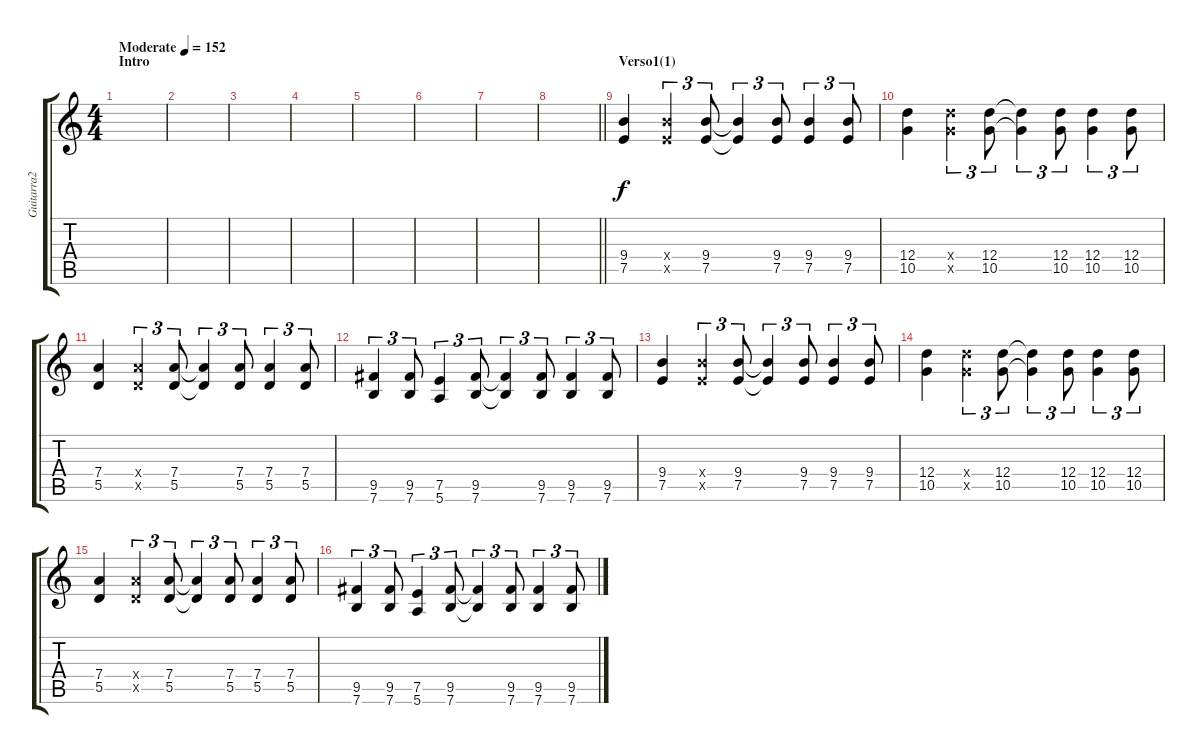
\track ("Guitarra2" "Guitarra2") {instrument distortionguitar}
\staff {score tabs}
\tuning (E4 B3 G3 D3 A2 E2) {hide}
\ts (4 4)
\section ("" "Intro")
\tempo (152 "Moderate")
\clef g2
\ks c
|
|
|
|
|
|
|
\barLineRight lightlight
|
\section ("" "Verso1(1)")
(9.4 7.5).4 (9.4{x} 7.5{x}).4{tu (3 2)} (9.4 7.5).8{tu (3 2)} (9.4{t} 7.5{t}).4{tu (3 2)} (9.4 7.5).8{tu (3 2)} (9.4 7.5).4{tu (3 2)} (9.4 7.5).8{tu (3 2)} |
(12.4 10.5).4 (12.4{x} 10.5{x}).4{tu (3 2)} (12.4 10.5).8{tu (3 2)} (12.4{t} 10.5{t}).4{tu (3 2)} (12.4 10.5).8{tu (3 2)} (12.4 10.5).4{tu (3 2)} (12.4 10.5).8{tu (3 2)} |
(7.4 5.5).4 (7.4{x} 5.5{x}).4{tu (3 2)} (7.4 5.5).8{tu (3 2)} (7.4{t} 5.5{t}).4{tu (3 2)} (7.4 5.5).8{tu (3 2)} (7.4 5.5).4{tu (3 2)} (7.4 5.5).8{tu (3 2)} |
(9.5 7.6).4{tu (3 2)} (9.5 7.6).8{tu (3 2)} (7.5 5.6).4{tu (3 2)} (9.5 7.6).8{tu (3 2)} (9.5{t} 7.6{t}).4{tu (3 2)} (9.5 7.6).8{tu (3 2)} (9.5 7.6).4{tu (3 2)} (9.5 7.6).8{tu (3 2)} |
(9.4 7.5).4 (9.4{x} 7.5{x}).4{tu (3 2)} (9.4 7.5).8{tu (3 2)} (9.4{t} 7.5{t}).4{tu (3 2)} (9.4 7.5).8{tu (3 2)} (9.4 7.5).4{tu (3 2)} (9.4 7.5).8{tu (3 2)} |
(12.4 10.5).4 (12.4{x} 10.5{x}).4{tu (3 2)} (12.4 10.5).8{tu (3 2)} (12.4{t} 10.5{t}).4{tu (3 2)} (12.4 10.5).8{tu (3 2)} (12.4 10.5).4{tu (3 2)} (12.4 10.5).8{tu (3 2)} |
(7.4 5.5).4 (7.4{x} 5.5{x}).4{tu (3 2)} (7.4 5.5).8{tu (3 2)} (7.4{t} 5.5{t}).4{tu (3 2)} (7.4 5.5).8{tu (3 2)} (7.4 5.5).4{tu (3 2)} (7.4 5.5).8{tu (3 2)} |
(9.5 7.6).4{tu (3 2)} (9.5 7.6).8{tu (3 2)} (7.5 5.6).4{tu (3 2)} (9.5 7.6).8{tu (3 2)} (9.5{t} 7.6{t}).4{tu (3 2)} (9.5 7.6).8{tu (3 2)} (9.5 7.6).4{tu (3 2)} (9.5 7.6).8{tu (3 2)}
